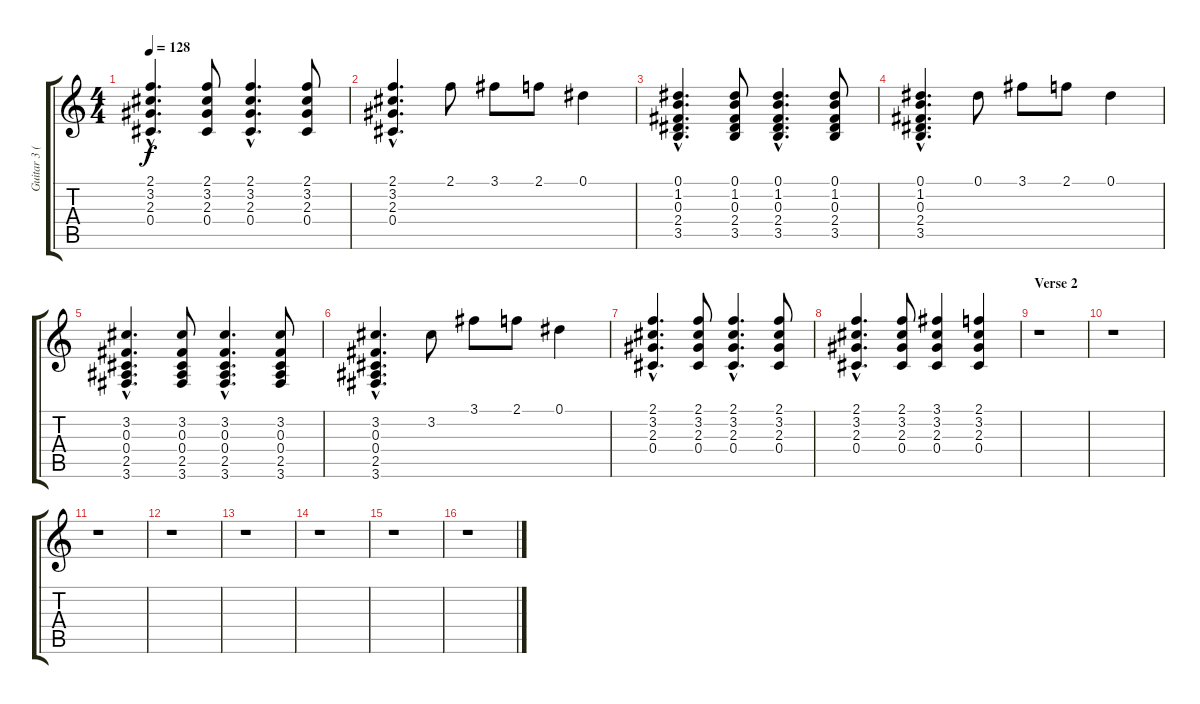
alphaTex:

\track ("Guitar 3 (Izzy)" "Guitar 3 (") {instrument acousticguitarsteel}
\staff {score tabs}
\tuning (Eb4 Bb3 Gb3 Db3 Ab2 Eb2) {hide}
\ts (4 4)
\tempo 128
\clef g2
\ks c
(2.1{hac} 3.2{hac} 2.3{hac} 0.4{hac}).4{d dy f} (2.1 3.2 2.3 0.4).8 (2.1{hac} 3.2{hac} 2.3{hac} 0.4{hac}).4{d} (2.1 3.2 2.3 0.4).8 |
(2.1{hac} 3.2{hac} 2.3{hac} 0.4{hac}).4{d} 2.1.8 3.1.8 2.1.8 0.1.4 |
(0.1{hac} 1.2{hac} 0.3{hac} 2.4{hac} 3.5{hac}).4{d} (0.1 1.2 0.3 2.4 3.5).8 (0.1{hac} 1.2{hac} 0.3{hac} 2.4{hac} 3.5{hac}).4{d} (0.1 1.2 0.3 2.4 3.5).8 |
(0.1{hac} 1.2{hac} 0.3{hac} 2.4{hac} 3.5{hac}).4{d} 0.1.8 3.1.8 2.1.8 0.1.4 |
(3.2{hac} 0.3{hac} 0.4{hac} 2.5{hac} 3.6{hac}).4{d} (3.2 0.3 0.4 2.5 3.6).8 (3.2{hac} 0.3{hac} 0.4{hac} 2.5{hac} 3.6{hac}).4{d} (3.2 0.3 0.4 2.5 3.6).8 |
(3.2{hac} 0.3{hac} 0.4{hac} 2.5{hac} 3.6{hac}).4{d} 3.2.8 3.1.8 2.1.8 0.1.4 |
(2.1{hac} 3.2{hac} 2.3{hac} 0.4{hac}).4{d} (2.1 3.2 2.3 0.4).8 (2.1{hac} 3.2{hac} 2.3{hac} 0.4{hac}).4{d} (2.1 3.2 2.3 0.4).8 |
(2.1{hac} 3.2{hac} 2.3{hac} 0.4{hac}).4{d} (2.1 3.2 2.3 0.4).8 (3.1 3.2 2.3 0.4).4 (2.1 3.2 2.3 0.4).4 |
\section ("" "Verse 2")
r.1 |
r.1 |
r.1 |
r.1 |
r.1 |
r.1 |
r.1 |
r.1
